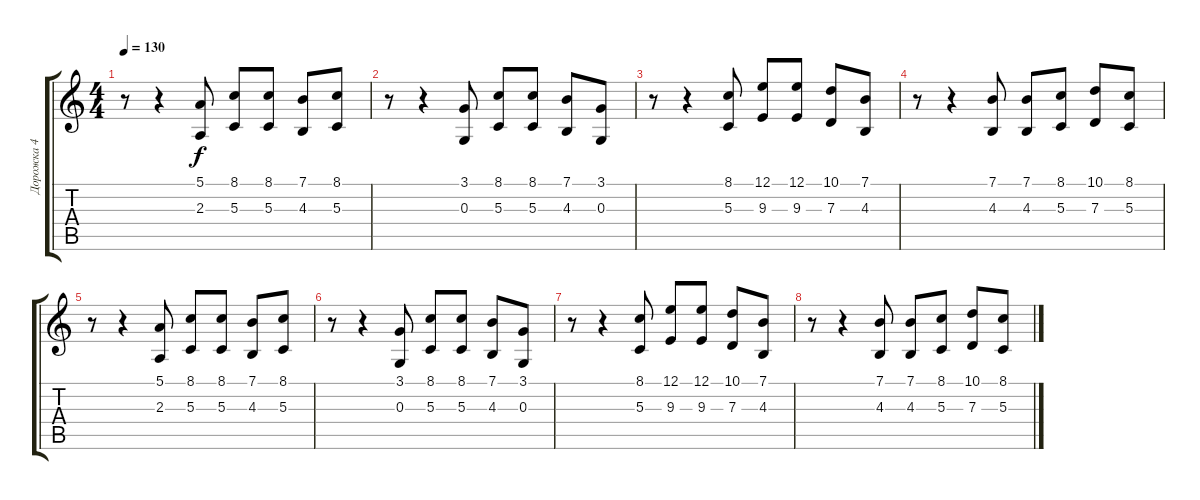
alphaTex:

\track ("Дорожка 4" "Дорожка 4") {instrument accordion}
\staff {score tabs}
\tuning (E4 B3 G3 D3 A2 E2) {hide}
\ts (4 4)
\tempo 130
\clef g2
\ks c
r.8{dy f} r.4 (5.1 2.3).8 (8.1 5.3).8 (8.1 5.3).8 (7.1 4.3).8 (8.1 5.3).8 |
r.8 r.4 (3.1 0.3).8 (8.1 5.3).8 (8.1 5.3).8 (7.1 4.3).8 (3.1 0.3).8 |
r.8 r.4 (8.1 5.3).8 (12.1 9.3).8 (12.1 9.3).8 (10.1 7.3).8 (7.1 4.3).8 |
r.8 r.4 (7.1 4.3).8 (7.1 4.3).8 (8.1 5.3).8 (10.1 7.3).8 (8.1 5.3).8 |
r.8 r.4 (5.1 2.3).8 (8.1 5.3).8 (8.1 5.3).8 (7.1 4.3).8 (8.1 5.3).8 |
r.8 r.4 (3.1 0.3).8 (8.1 5.3).8 (8.1 5.3).8 (7.1 4.3).8 (3.1 0.3).8 |
r.8 r.4 (8.1 5.3).8 (12.1 9.3).8 (12.1 9.3).8 (10.1 7.3).8 (7.1 4.3).8 |
r.8 r.4 (7.1 4.3).8 (7.1 4.3).8 (8.1 5.3).8 (10.1 7.3).8 (8.1 5.3).8
